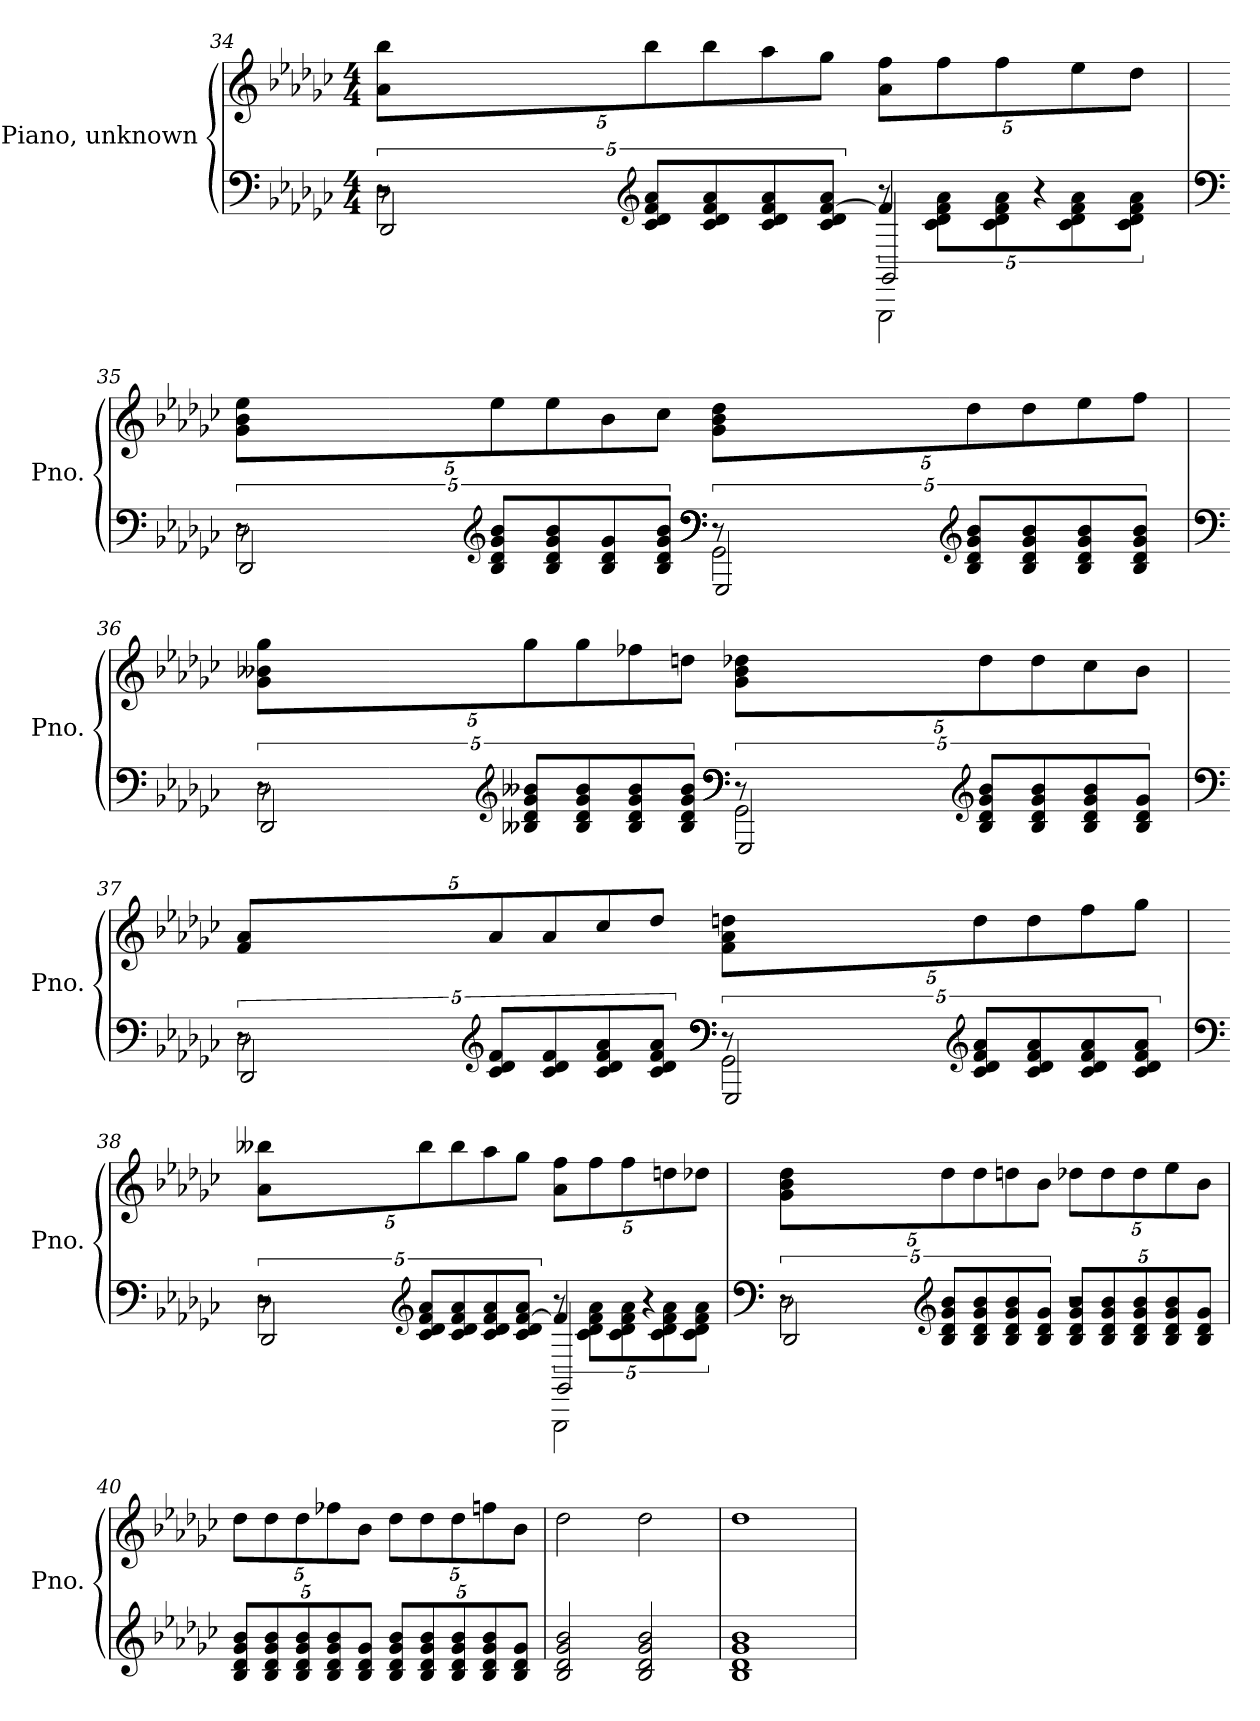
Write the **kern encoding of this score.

**kern	**kern
*part1	*part1
*staff2	*staff1
*I"Piano, unknown	*
*I'Pno.	*
!!LO:LB:g=z
*clefF4	*clefG2
*k[b-e-a-d-g-c-]	*k[b-e-a-d-g-c-]
*M4/4	*M4/4
=34	=34
*^	*
*	*^	*
*	*	*^	*
*	*	*	*	*Xbrackettup
10r	2D-\	2DD-/	2r	10a-\ 10bb-\L
*clefG2	*	*	*	*
10c-/ 10d-/ 10f/ 10a-/L	.	.	.	10bb-\
10c-/ 10d-/ 10f/ 10a-/	.	.	.	10bb-\
10c-/ 10d-/ 10f/ 10a-/	.	.	.	10aa-\
10c-/ 10d-/ [10f/ 10a-/J	.	.	.	10gg-\J
4f/]	10r	2GG-/	2GGG-\	10a-\ 10ff\L
.	10c-\ 10d-\ 10f\ 10a-\L	.	.	10ff\
.	10c-\ 10d-\ 10f\ 10a-\	.	.	10ff\
4r	.	.	.	.
.	10c-\ 10d-\ 10f\ 10a-\	.	.	10ee-\
.	10c-\ 10d-\ 10f\ 10a-\J	.	.	10dd-\J
*v	*v	*v	*v	*
=35	=35
*clefF4	*
*^	*
*	*^	*
10r	2D-\	2DD-/	10g-\ 10b-\ 10ee-\L
*clefG2	*	*	*
10B-/ 10d-/ 10g-/ 10b-/L	.	.	10ee-\
10B-/ 10d-/ 10g-/ 10b-/	.	.	10ee-\
10B-/ 10d-/ 10g-/	.	.	10b-\
10B-/ 10d-/ 10g-/ 10b-/J	.	.	10cc-\J
*clefF4	*	*	*
10r	2GG-\	2GGG-/	10g-\ 10b-\ 10dd-\L
*clefG2	*	*	*
10B-/ 10d-/ 10g-/ 10b-/L	.	.	10dd-\
10B-/ 10d-/ 10g-/ 10b-/	.	.	10dd-\
10B-/ 10d-/ 10g-/ 10b-/	.	.	10ee-\
10B-/ 10d-/ 10g-/ 10b-/J	.	.	10ff\J
!!LO:LB:g=z
=36	=36	=36	=36
*clefF4	*	*	*
10r	2D-\	2DD-/	10g-\ 10b--X\ 10gg-\L
*clefG2	*	*	*
10B--X/ 10d-/ 10g-/ 10b--X/L	.	.	10gg-\
10B--/ 10d-/ 10g-/ 10b--/	.	.	10gg-\
10B--/ 10d-/ 10g-/ 10b--/	.	.	10ff-X\
10B--/ 10d-/ 10g-/ 10b--/J	.	.	10ddn\J
*clefF4	*	*	*
10r	2GG-\	2GGG-/	10g-\ 10b--\ 10dd-X\L
*clefG2	*	*	*
10B--/ 10d-/ 10g-/ 10b--/L	.	.	10dd-\
10B--/ 10d-/ 10g-/ 10b--/	.	.	10dd-\
10B--/ 10d-/ 10g-/ 10b--/	.	.	10cc-\
10B--/ 10d-/ 10g-/J	.	.	10b--\J
!!LO:LB:g=z
=37	=37	=37	=37
*clefF4	*	*	*
10r	2D-\	2DD-/	10f/ 10a-/L
*clefG2	*	*	*
10c-/ 10d-/ 10f/L	.	.	10a-/
10c-/ 10d-/ 10f/	.	.	10a-/
10c-/ 10d-/ 10f/ 10a-/	.	.	10cc-/
10c-/ 10d-/ 10f/ 10a-/J	.	.	10dd-/J
*clefF4	*	*	*
10r	2GG-\	2GGG-/	10f\ 10a-\ 10ddn\L
*clefG2	*	*	*
10c-/ 10d-/ 10f/ 10a-/L	.	.	10dd\
10c-/ 10d-/ 10f/ 10a-/	.	.	10dd\
10c-/ 10d-/ 10f/ 10a-/	.	.	10ff\
10c-/ 10d-/ 10f/ 10a-/J	.	.	10gg-\J
*v	*v	*v	*
!!LO:LB:g=z
=38	=38
*clefF4	*
*^	*
*	*^	*
*	*	*^	*
10r	2D-\	2DD-/	2r	10a-\ 10bb--X\L
*clefG2	*	*	*	*
10c-/ 10d-/ 10f/ 10a-/L	.	.	.	10bb--\
10c-/ 10d-/ 10f/ 10a-/	.	.	.	10bb--\
10c-/ 10d-/ 10f/ 10a-/	.	.	.	10aa-\
10c-/ 10d-/ [10f/ 10a-/J	.	.	.	10gg-\J
4f/]	10r	2GG-/	2GGG-\	10a-\ 10ff\L
.	10c-\ 10d-\ 10f\ 10a-\L	.	.	10ff\
.	10c-\ 10d-\ 10f\ 10a-\	.	.	10ff\
4r	.	.	.	.
.	10c-\ 10d-\ 10f\ 10a-\	.	.	10ddn\
.	10c-\ 10d-\ 10f\ 10a-\J	.	.	10dd-X\J
*v	*v	*v	*v	*
=39	=39
*clefF4	*
*^	*
*	*^	*
10r	2D-\	2DD-/	10g-\ 10b-\ 10dd-\L
*clefG2	*	*	*
10B-/ 10d-/ 10g-/ 10b-/L	.	.	10dd-\
10B-/ 10d-/ 10g-/ 10b-/	.	.	10dd-\
10B-/ 10d-/ 10g-/ 10b-/	.	.	10ddn\
10B-/ 10d-/ 10g-/J	.	.	10b-\J
*Xbrackettup	*	*	*
10B-/ 10d-/ 10g-/ 10b-/L	2r	2r	10dd-X\L
10B-/ 10d-/ 10g-/ 10b-/	.	.	10dd-\
10B-/ 10d-/ 10g-/ 10b-/	.	.	10dd-\
10B-/ 10d-/ 10g-/ 10b-/	.	.	10ee-\
10B-/ 10d-/ 10g-/J	.	.	10b-\J
*v	*v	*v	*
!!LO:PB:g=z
=40	=40
10B-/ 10d-/ 10g-/ 10b-/L	10dd-\L
10B-/ 10d-/ 10g-/ 10b-/	10dd-\
10B-/ 10d-/ 10g-/ 10b-/	10dd-\
10B-/ 10d-/ 10g-/ 10b-/	10ff-X\
10B-/ 10d-/ 10g-/J	10b-\J
10B-/ 10d-/ 10g-/ 10b-/L	10dd-\L
10B-/ 10d-/ 10g-/ 10b-/	10dd-\
10B-/ 10d-/ 10g-/ 10b-/	10dd-\
10B-/ 10d-/ 10g-/ 10b-/	10ffn\
10B-/ 10d-/ 10g-/J	10b-\J
=41	=41
2B-/ 2d-/ 2g-/ 2b-/	2dd-\
2B-/ 2d-/ 2g-/ 2b-/	2dd-\
=42	=42
1B- 1d- 1g- 1b-	1dd-
=	=
*-	*-
